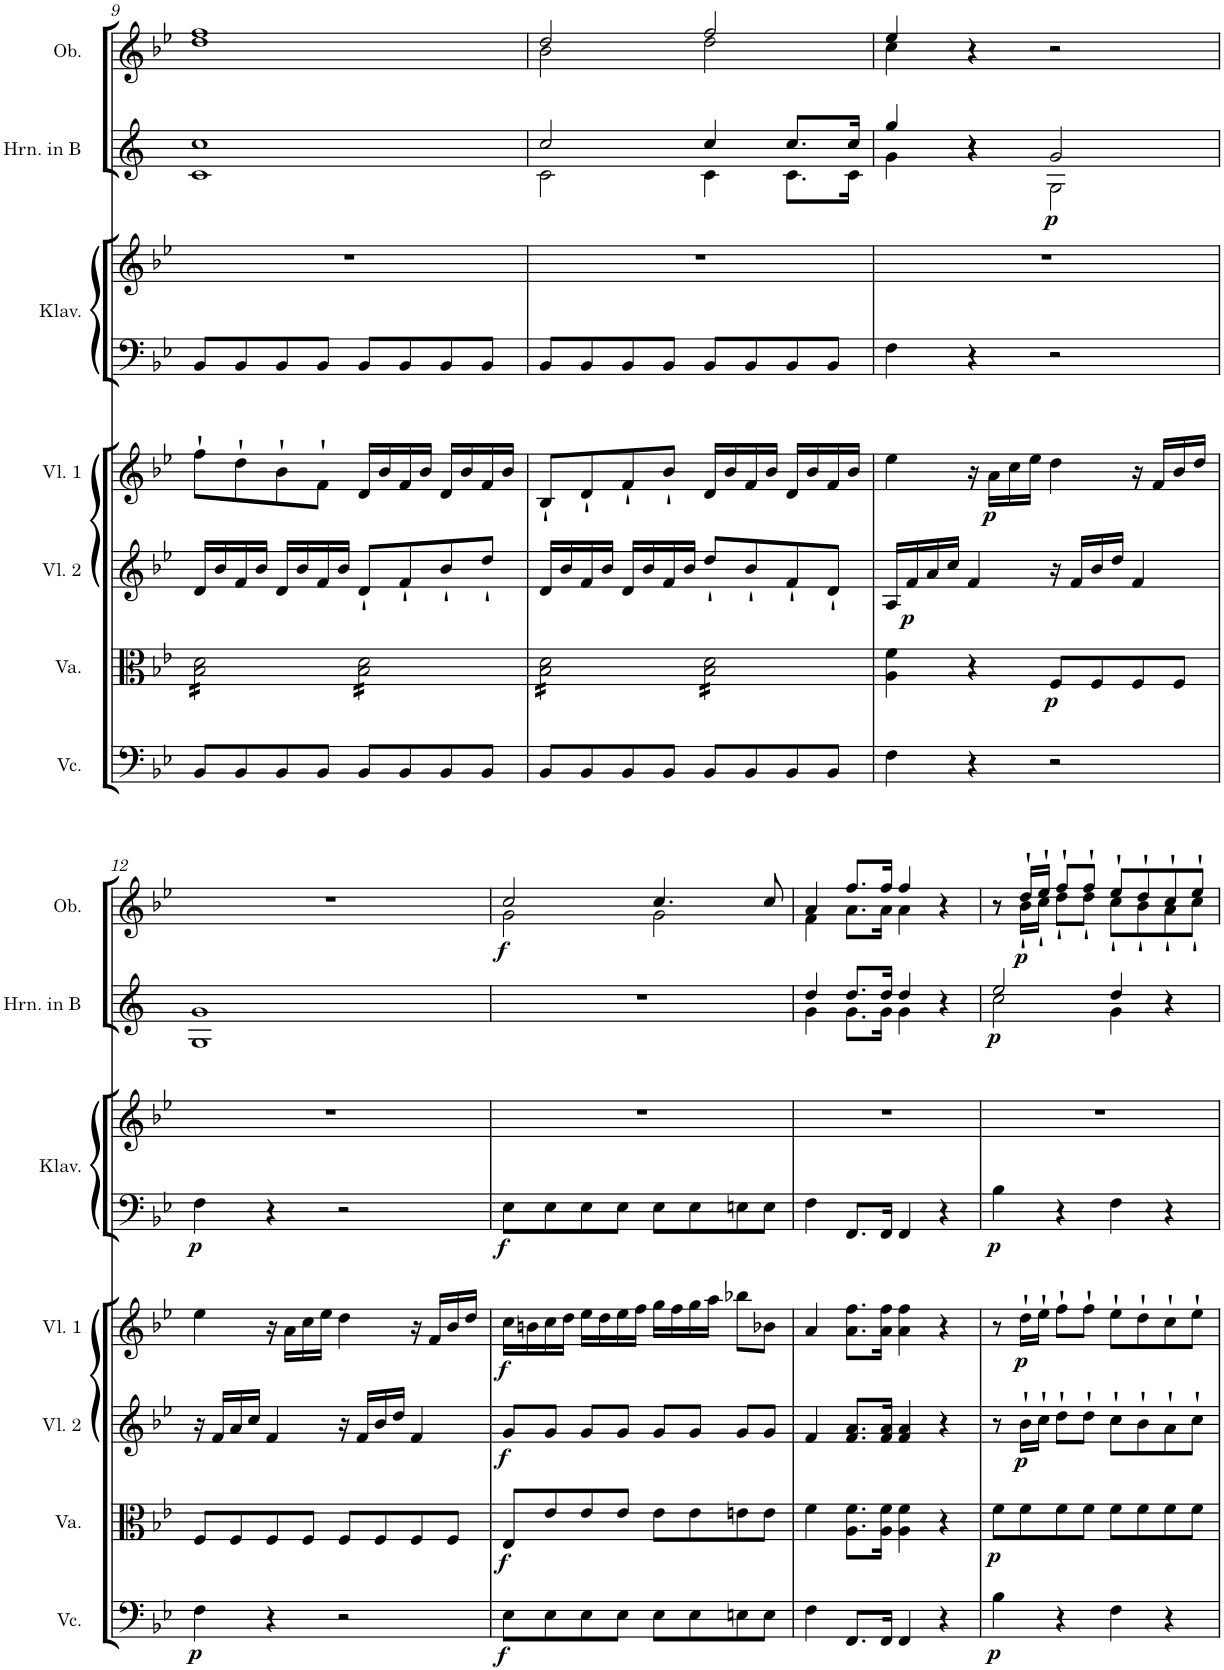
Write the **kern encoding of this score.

**kern	**dynam	**kern	**dynam	**kern	**dynam	**kern	**dynam	**kern	**kern	**dynam	**kern	**dynam	**kern	**dynam
*part7	*part7	*part6	*part6	*part5	*part5	*part4	*part4	*part3	*part3	*part3	*part2	*part2	*part1	*part1
*staff8	*staff8	*staff7	*staff7	*staff6	*staff6	*staff5	*staff5	*staff4	*staff3	*staff3/4	*staff2	*staff2	*staff1	*staff1
*I"Violoncello	*	*I"Viola	*	*I"Violine 2	*	*I"Violine 1	*	*I"Klavier	*	*	*I"Horn in B	*	*I"Oboe	*
*I'Vc.	*	*I'Va.	*	*I'Vl. 2	*	*I'Vl. 1	*	*I'Klav.	*	*	*I'Hrn. in B	*	*I'Ob.	*
!!LO:PB:g=z
*clefF4	*	*clefC3	*	*clefG2	*	*clefG2	*	*clefF4	*clefG2	*	*clefG2	*	*clefG2	*
*	*	*	*	*	*	*	*	*	*	*	*Trd4c7	*	*	*
*k[b-e-]	*	*k[b-e-]	*	*k[b-e-]	*	*k[b-e-]	*	*k[b-e-]	*k[b-e-]	*	*k[]	*	*k[b-e-]	*
*M4/4	*	*M4/4	*	*M4/4	*	*M4/4	*	*M4/4	*M4/4	*	*M4/4	*	*M4/4	*
*met(c)	*	*met(c)	*	*met(c)	*	*met(c)	*	*met(c)	*met(c)	*	*met(c)	*	*met(c)	*
=9	=9	=9	=9	=9	=9	=9	=9	=9	=9	=9	=9	=9	=9	=9
*	*	*	*	*	*	*	*	*	*	*	*^	*	*^	*
*	*	*tremolo	*	*	*	*	*	*	*	*	*	*	*	*	*	*
8BB-/L	.	16B-\ 16d\LL	.	16d/LL	.	8ff`\L	.	8BB-/L	1r	.	1cc	1c	.	1ff	1dd	.
.	.	16B-\ 16d\	.	16b-/	.	.	.	.	.	.	.	.	.	.	.	.
8BB-/	.	16B-\ 16d\	.	16f/	.	8dd`\	.	8BB-/	.	.	.	.	.	.	.	.
.	.	16B-\ 16d\	.	16b-/JJ	.	.	.	.	.	.	.	.	.	.	.	.
8BB-/	.	16B-\ 16d\	.	16d/LL	.	8b-`\	.	8BB-/	.	.	.	.	.	.	.	.
.	.	16B-\ 16d\	.	16b-/	.	.	.	.	.	.	.	.	.	.	.	.
8BB-/J	.	16B-\ 16d\	.	16f/	.	8f`\J	.	8BB-/J	.	.	.	.	.	.	.	.
.	.	16B-\ 16d\JJ	.	16b-/JJ	.	.	.	.	.	.	.	.	.	.	.	.
8BB-/L	.	16B-\ 16d\LL	.	8d`/L	.	16d/LL	.	8BB-/L	.	.	.	.	.	.	.	.
.	.	16B-\ 16d\	.	.	.	16b-/	.	.	.	.	.	.	.	.	.	.
8BB-/	.	16B-\ 16d\	.	8f`/	.	16f/	.	8BB-/	.	.	.	.	.	.	.	.
.	.	16B-\ 16d\	.	.	.	16b-/JJ	.	.	.	.	.	.	.	.	.	.
8BB-/	.	16B-\ 16d\	.	8b-`/	.	16d/LL	.	8BB-/	.	.	.	.	.	.	.	.
.	.	16B-\ 16d\	.	.	.	16b-/	.	.	.	.	.	.	.	.	.	.
8BB-/J	.	16B-\ 16d\	.	8dd`/J	.	16f/	.	8BB-/J	.	.	.	.	.	.	.	.
.	.	16B-\ 16d\JJ	.	.	.	16b-/JJ	.	.	.	.	.	.	.	.	.	.
=10	=10	=10	=10	=10	=10	=10	=10	=10	=10	=10	=10	=10	=10	=10	=10	=10
8BB-/L	.	16B-\ 16d\LL	.	16d/LL	.	8B-`/L	.	8BB-/L	1r	.	2cc/	2c\	.	2dd/	2b-\	.
.	.	16B-\ 16d\	.	16b-/	.	.	.	.	.	.	.	.	.	.	.	.
8BB-/	.	16B-\ 16d\	.	16f/	.	8d`/	.	8BB-/	.	.	.	.	.	.	.	.
.	.	16B-\ 16d\	.	16b-/JJ	.	.	.	.	.	.	.	.	.	.	.	.
8BB-/	.	16B-\ 16d\	.	16d/LL	.	8f`/	.	8BB-/	.	.	.	.	.	.	.	.
.	.	16B-\ 16d\	.	16b-/	.	.	.	.	.	.	.	.	.	.	.	.
8BB-/J	.	16B-\ 16d\	.	16f/	.	8b-`/J	.	8BB-/J	.	.	.	.	.	.	.	.
.	.	16B-\ 16d\JJ	.	16b-/JJ	.	.	.	.	.	.	.	.	.	.	.	.
8BB-/L	.	16B-\ 16d\LL	.	8dd`/L	.	16d/LL	.	8BB-/L	.	.	4cc/	4c\	.	2ff/	2dd\	.
.	.	16B-\ 16d\	.	.	.	16b-/	.	.	.	.	.	.	.	.	.	.
8BB-/	.	16B-\ 16d\	.	8b-`/	.	16f/	.	8BB-/	.	.	.	.	.	.	.	.
.	.	16B-\ 16d\	.	.	.	16b-/JJ	.	.	.	.	.	.	.	.	.	.
8BB-/	.	16B-\ 16d\	.	8f`/	.	16d/LL	.	8BB-/	.	.	8.cc/L	8.c\L	.	.	.	.
.	.	16B-\ 16d\	.	.	.	16b-/	.	.	.	.	.	.	.	.	.	.
8BB-/J	.	16B-\ 16d\	.	8d`/J	.	16f/	.	8BB-/J	.	.	.	.	.	.	.	.
.	.	16B-\ 16d\JJ	.	.	.	16b-/JJ	.	.	.	.	16cc/Jk	16c\Jk	.	.	.	.
*	*	*Xtremolo	*	*	*	*	*	*	*	*	*	*	*	*	*	*
=11	=11	=11	=11	=11	=11	=11	=11	=11	=11	=11	=11	=11	=11	=11	=11	=11
4F\	.	4A\ 4f\	.	16A/LL	.	4ee-\	.	4F\	1r	.	4gg/	4g\	.	4ee-/	4cc\	.
!	!	!	!	!	!LO:DY:b	!	!	!	!	!	!	!	!	!	!	!
.	.	.	.	16f/	p	.	.	.	.	.	.	.	.	.	.	.
.	.	.	.	16a/	.	.	.	.	.	.	.	.	.	.	.	.
.	.	.	.	16cc/JJ	.	.	.	.	.	.	.	.	.	.	.	.
4r	.	4r	.	4f/	.	16r	.	4r	.	.	4r	4r	.	4r	2.ryy	.
!	!	!	!	!	!	!	!LO:DY:b	!	!	!	!	!	!	!	!	!
.	.	.	.	.	.	16a\LL	p	.	.	.	.	.	.	.	.	.
.	.	.	.	.	.	16cc\	.	.	.	.	.	.	.	.	.	.
.	.	.	.	.	.	16ee-\JJ	.	.	.	.	.	.	.	.	.	.
!	!	!	!LO:DY:b	!	!	!	!	!	!	!	!	!	!LO:DY:b	!	!	!
2r	.	8F/L	p	16r	.	4dd\	.	2r	.	.	2g/	2G\	p	2r	.	.
.	.	.	.	16f/LL	.	.	.	.	.	.	.	.	.	.	.	.
.	.	8F/	.	16b-/	.	.	.	.	.	.	.	.	.	.	.	.
.	.	.	.	16dd/JJ	.	.	.	.	.	.	.	.	.	.	.	.
.	.	8F/	.	4f/	.	16r	.	.	.	.	.	.	.	.	.	.
.	.	.	.	.	.	16f/LL	.	.	.	.	.	.	.	.	.	.
.	.	8F/J	.	.	.	16b-/	.	.	.	.	.	.	.	.	.	.
.	.	.	.	.	.	16dd/JJ	.	.	.	.	.	.	.	.	.	.
*	*	*	*	*	*	*	*	*	*	*	*	*	*	*v	*v	*
!!LO:LB:g=z
=12	=12	=12	=12	=12	=12	=12	=12	=12	=12	=12	=12	=12	=12	=12	=12
!	!LO:DY:b	!	!	!	!	!	!	!	!	!LO:DY:b=2	!	!	!	!	!
4F\	p	8F/L	.	16r	.	4ee-\	.	4F\	1r	p	1g	1G	.	1r	.
.	.	.	.	16f/LL	.	.	.	.	.	.	.	.	.	.	.
.	.	8F/	.	16a/	.	.	.	.	.	.	.	.	.	.	.
.	.	.	.	16cc/JJ	.	.	.	.	.	.	.	.	.	.	.
4r	.	8F/	.	4f/	.	16r	.	4r	.	.	.	.	.	.	.
.	.	.	.	.	.	16a\LL	.	.	.	.	.	.	.	.	.
.	.	8F/J	.	.	.	16cc\	.	.	.	.	.	.	.	.	.
.	.	.	.	.	.	16ee-\JJ	.	.	.	.	.	.	.	.	.
2r	.	8F/L	.	16r	.	4dd\	.	2r	.	.	.	.	.	.	.
.	.	.	.	16f/LL	.	.	.	.	.	.	.	.	.	.	.
.	.	8F/	.	16b-/	.	.	.	.	.	.	.	.	.	.	.
.	.	.	.	16dd/JJ	.	.	.	.	.	.	.	.	.	.	.
.	.	8F/	.	4f/	.	16r	.	.	.	.	.	.	.	.	.
.	.	.	.	.	.	16f/LL	.	.	.	.	.	.	.	.	.
.	.	8F/J	.	.	.	16b-/	.	.	.	.	.	.	.	.	.
.	.	.	.	.	.	16dd/JJ	.	.	.	.	.	.	.	.	.
*	*	*	*	*	*	*	*	*	*	*	*v	*v	*	*	*
=13	=13	=13	=13	=13	=13	=13	=13	=13	=13	=13	=13	=13	=13	=13
*	*	*	*	*	*	*	*	*	*	*	*	*	*^	*
!	!LO:DY:b	!	!LO:DY:b	!	!LO:DY:b	!	!LO:DY:b	!	!	!LO:DY:b=2	!	!	!	!	!LO:DY:b
8E-\L	f	8E-/L	f	8g/L	f	16cc\LL	f	8E-\L	1r	f	1r	.	2cc/	2g\	f
.	.	.	.	.	.	16bn\	.	.	.	.	.	.	.	.	.
8E-\	.	8e-/	.	8g/J	.	16cc\	.	8E-\	.	.	.	.	.	.	.
.	.	.	.	.	.	16dd\JJ	.	.	.	.	.	.	.	.	.
8E-\	.	8e-/	.	8g/L	.	16ee-\LL	.	8E-\	.	.	.	.	.	.	.
.	.	.	.	.	.	16dd\	.	.	.	.	.	.	.	.	.
8E-\J	.	8e-/J	.	8g/J	.	16ee-\	.	8E-\J	.	.	.	.	.	.	.
.	.	.	.	.	.	16ff\JJ	.	.	.	.	.	.	.	.	.
8E-\L	.	8e-\L	.	8g/L	.	16gg\LL	.	8E-\L	.	.	.	.	4.cc/	2g\	.
.	.	.	.	.	.	16ff\	.	.	.	.	.	.	.	.	.
8E-\	.	8e-\	.	8g/J	.	16gg\	.	8E-\	.	.	.	.	.	.	.
.	.	.	.	.	.	16aa\JJ	.	.	.	.	.	.	.	.	.
8En\	.	8en\	.	8g/L	.	8bb-X\L	.	8En\	.	.	.	.	.	.	.
8E\J	.	8e\J	.	8g/J	.	8b-X\J	.	8E\J	.	.	.	.	8cc/	.	.
=14	=14	=14	=14	=14	=14	=14	=14	=14	=14	=14	=14	=14	=14	=14	=14
*	*	*	*	*	*	*	*	*	*	*	*^	*	*	*	*
4F\	.	4f\	.	4f/	.	4a/	.	4F\	1r	.	4dd/	4g\	.	4a/	4f\	.
8.FF/L	.	8.A\ 8.f\L	.	8.f/ 8.a/L	.	8.a\ 8.ff\L	.	8.FF/L	.	.	8.dd/L	8.g\L	.	8.ff/L	8.a\L	.
16FF/Jk	.	16A\ 16f\Jk	.	16f/ 16a/Jk	.	16a\ 16ff\Jk	.	16FF/Jk	.	.	16dd/Jk	16g\Jk	.	16ff/Jk	16a\Jk	.
4FF/	.	4A\ 4f\	.	4f/ 4a/	.	4a\ 4ff\	.	4FF/	.	.	4dd/	4g\	.	4ff/	4a\	.
4r	.	4r	.	4r	.	4r	.	4r	.	.	4r	4ryy	.	4r	4ryy	.
=15	=15	=15	=15	=15	=15	=15	=15	=15	=15	=15	=15	=15	=15	=15	=15	=15
!	!LO:DY:b	!	!LO:DY:b	!	!	!	!	!	!	!LO:DY:b=2	!	!	!LO:DY:b	!	!	!
4B-\	p	8f\L	p	8r	.	8r	.	4B-\	1r	p	2ee/	2cc\	p	8r	8r	.
!	!	!	!	!	!LO:DY:b	!	!LO:DY:b	!	!	!	!	!	!	!	!	!LO:DY:b
.	.	8f\	.	16b-`\LL	p	16dd`\LL	p	.	.	.	.	.	.	16dd`/LL	16b-`\LL	p
.	.	.	.	16cc`\JJ	.	16ee-`\JJ	.	.	.	.	.	.	.	16ee-`/JJ	16cc`\JJ	.
4r	.	8f\	.	8dd`\L	.	8ff`\L	.	4r	.	.	.	.	.	8ff`/L	8dd`\L	.
.	.	8f\J	.	8dd`\J	.	8ff`\J	.	.	.	.	.	.	.	8ff`/J	8dd`\J	.
4F\	.	8f\L	.	8cc`\L	.	8ee-`\L	.	4F\	.	.	4dd/	4g\	.	8ee-`/L	8cc`\L	.
.	.	8f\	.	8b-`\	.	8dd`\	.	.	.	.	.	.	.	8dd`/	8b-`\	.
4r	.	8f\	.	8a`\	.	8cc`\	.	4r	.	.	4r	4ryy	.	8cc`/	8a`\	.
.	.	8f\J	.	8cc`\J	.	8ee-`\J	.	.	.	.	.	.	.	8ee-`/J	8cc`\J	.
*	*	*	*	*	*	*	*	*	*	*	*v	*v	*	*	*	*
*	*	*	*	*	*	*	*	*	*	*	*	*	*v	*v	*
=	=	=	=	=	=	=	=	=	=	=	=	=	=	=
*-	*-	*-	*-	*-	*-	*-	*-	*-	*-	*-	*-	*-	*-	*-
